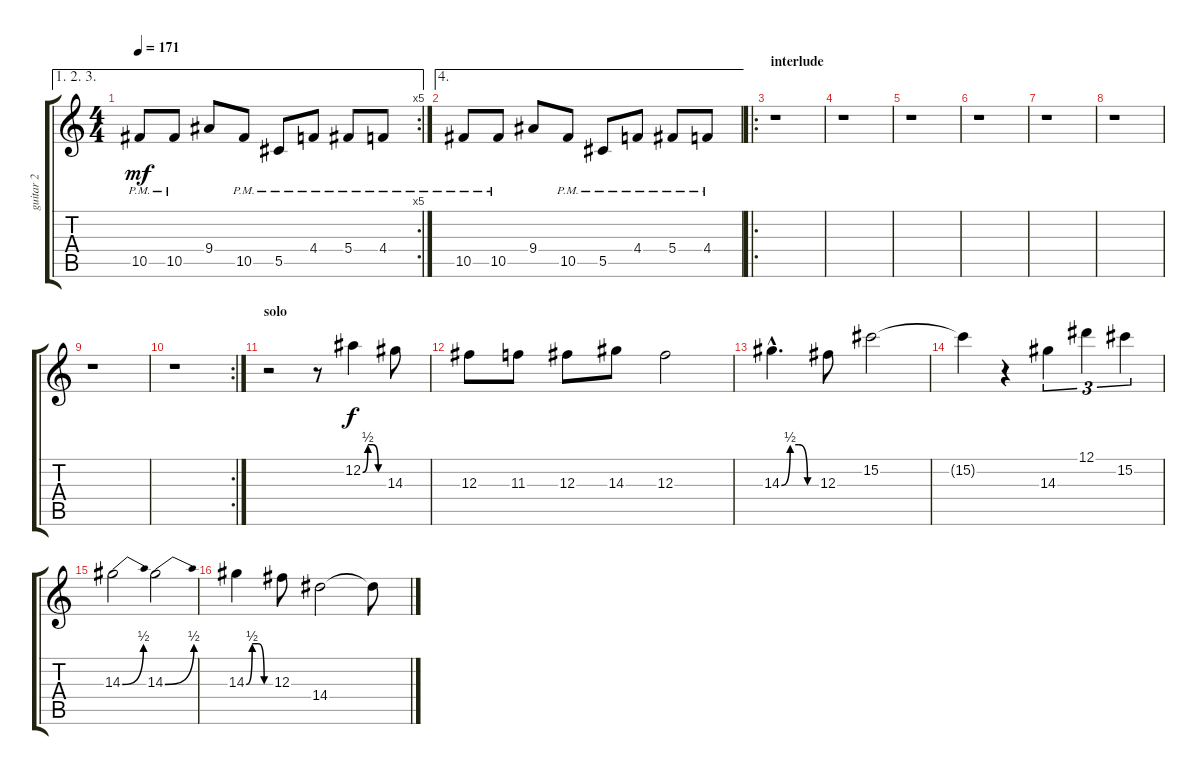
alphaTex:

\track ("guitar 2" "guitar 2") {instrument overdrivenguitar}
\staff {score tabs}
\tuning (Eb4 Bb3 Gb3 Db3 Ab2 Eb2) {hide}
\ae (1 2 3)
\rc 5
\ts (4 4)
\tempo 171
\clef g2
\ks c
10.5{pm}.8{dy mf} 10.5{pm}.8 9.4.8 10.5{pm}.8 5.5{pm}.8 4.4{pm}.8 5.4{pm}.8 4.4{pm}.8 |
\ae 4
10.5{pm}.8 10.5{pm}.8 9.4.8 10.5{pm}.8 5.5{pm}.8 4.4{pm}.8 5.4{pm}.8 4.4{pm}.8 |
\ro
\section ("" "interlude")
r.1 |
r.1 |
r.1 |
r.1 |
r.1 |
r.1 |
r.1 |
\rc 2
r.1 |
\section ("" "solo")
r.2 r.8 12.2{be (custom 0 0 15 2 30 2 45 0 60 0)}.4{dy f} 14.3.8 |
12.3.8 11.3.8 12.3.8 14.3.8 12.3.2 |
14.3{be (custom 0 0 15 2 30 2 45 0 60 0) hac}.4{d} 12.3.8 15.2.2 |
15.2{t}.4 r.4 14.3.4{tu (3 2)} 12.1.4{tu (3 2)} 15.2.4{tu (3 2)} |
14.3{be (bend 0 0 60 2)}.2 14.3{be (bend 0 0 60 2)}.2 |
14.3{be (custom 0 0 15 2 30 2 45 0 60 0)}.4 12.3.8 14.4.2 14.4{t}.8
